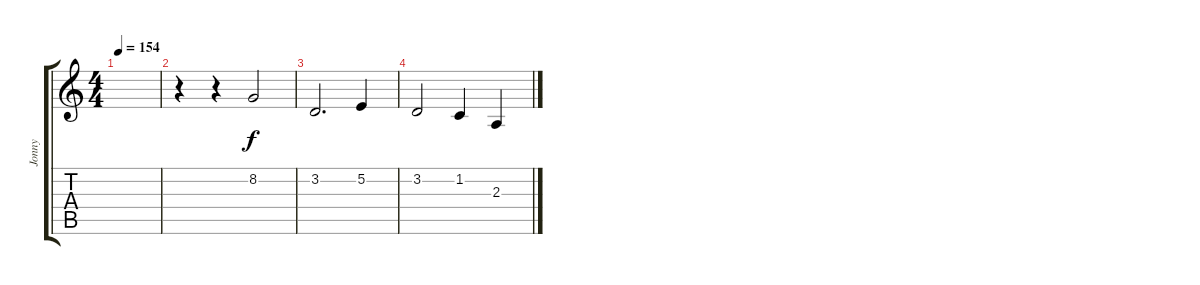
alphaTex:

\track ("Jonny " "Jonny ") {instrument baritonesax}
\staff {score tabs}
\tuning (E4 B3 G3 D3 A2 E2) {hide}
\ts (4 4)
\tempo 154
\clef g2
\ks c
|
r.4 r.4 8.2.2 |
3.2.2{d} 5.2.4 |
3.2.2 1.2.4 2.3.4
